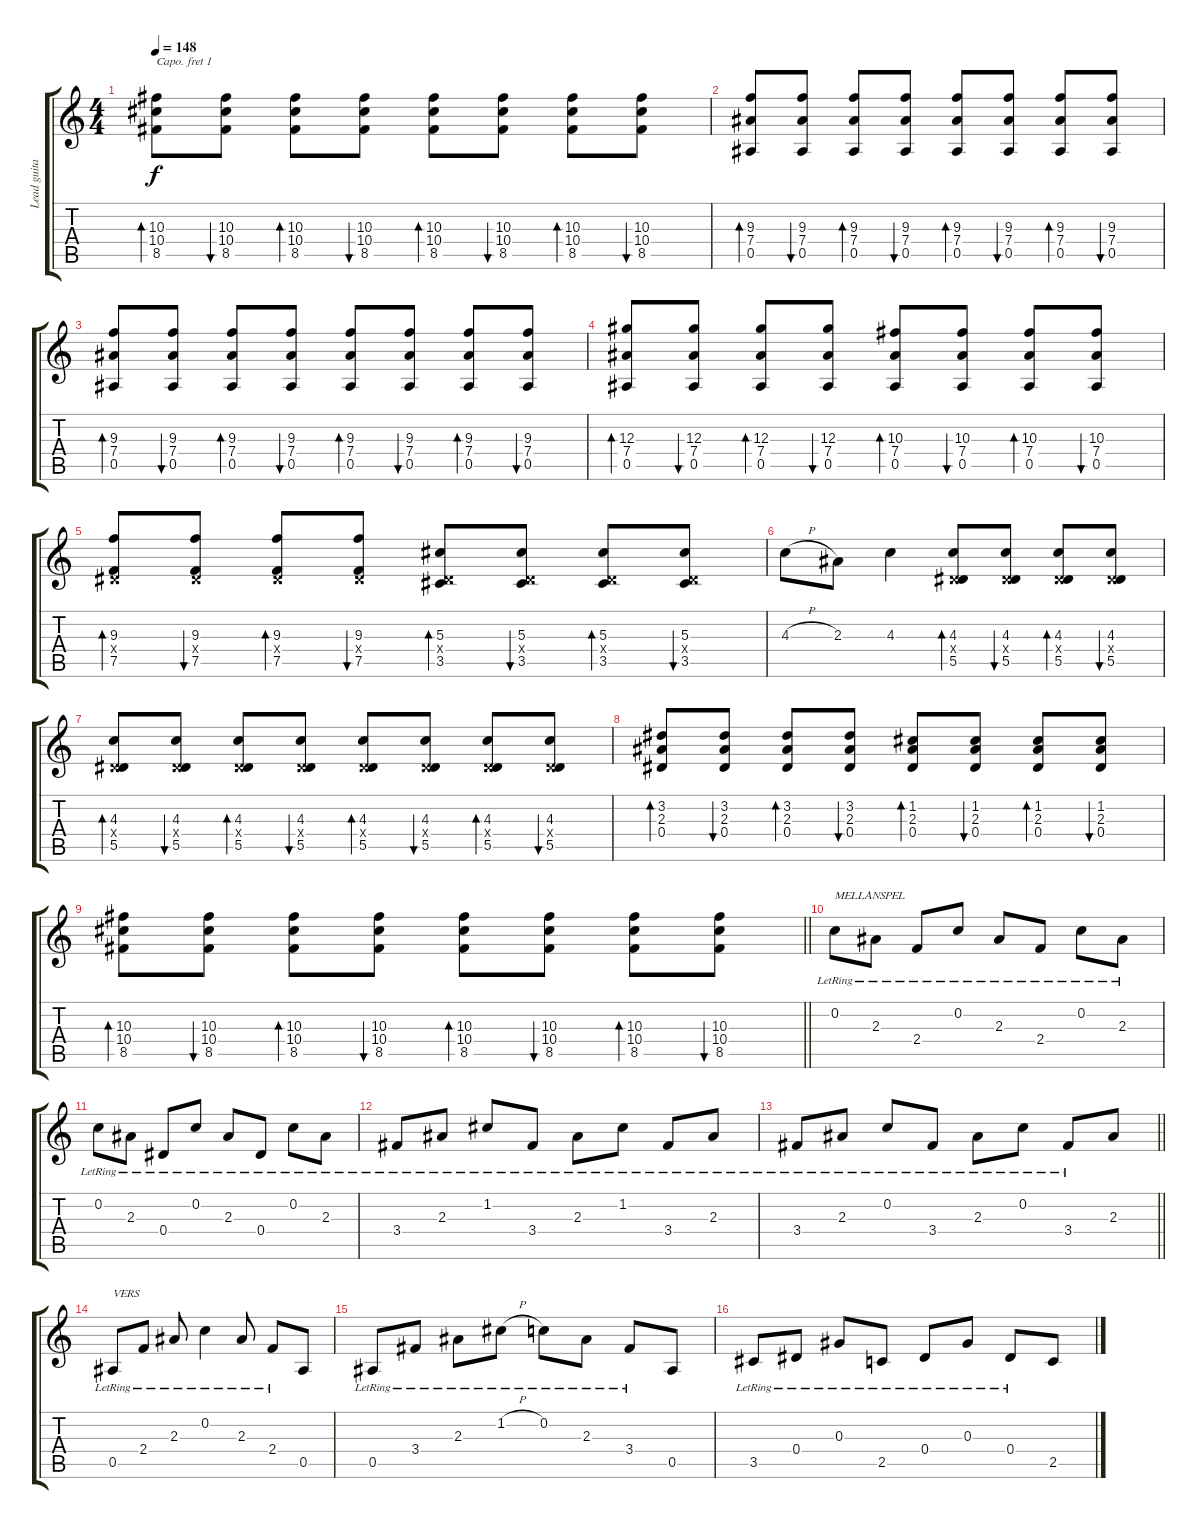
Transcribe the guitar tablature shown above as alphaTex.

\track ("Lead guitar" "Lead guita") {instrument acousticguitarsteel}
\staff {score tabs}
\capo 1
\tuning (E4 B3 G3 D3 A2 E2) {hide}
\ts (4 4)
\tempo 148
\clef g2
\ks c
(10.3 10.4 8.5).8{bd 60 dy f} (10.3 10.4 8.5).8{bu 60} (10.3 10.4 8.5).8{bd 60} (10.3 10.4 8.5).8{bu 60} (10.3 10.4 8.5).8{bd 60} (10.3 10.4 8.5).8{bu 60} (10.3 10.4 8.5).8{bd 60} (10.3 10.4 8.5).8{bu 60} |
(9.3 7.4 0.5).8{bd 60} (9.3 7.4 0.5).8{bu 60} (9.3 7.4 0.5).8{bd 60} (9.3 7.4 0.5).8{bu 60} (9.3 7.4 0.5).8{bd 60} (9.3 7.4 0.5).8{bu 60} (9.3 7.4 0.5).8{bd 60} (9.3 7.4 0.5).8{bu 60} |
(9.3 7.4 0.5).8{bd 60} (9.3 7.4 0.5).8{bu 60} (9.3 7.4 0.5).8{bd 60} (9.3 7.4 0.5).8{bu 60} (9.3 7.4 0.5).8{bd 60} (9.3 7.4 0.5).8{bu 60} (9.3 7.4 0.5).8{bd 60} (9.3 7.4 0.5).8{bu 60} |
(12.3 7.4 0.5).8{bd 60} (12.3 7.4 0.5).8{bu 60} (12.3 7.4 0.5).8{bd 60} (12.3 7.4 0.5).8{bu 60} (10.3 7.4 0.5).8{bd 60} (10.3 7.4 0.5).8{bu 60} (10.3 7.4 0.5).8{bd 60} (10.3 7.4 0.5).8{bu 60} |
(9.3 0.4{x} 7.5).8{bd 60} (9.3 0.4{x} 7.5).8{bu 60} (9.3 0.4{x} 7.5).8{bd 60} (9.3 0.4{x} 7.5).8{bu 60} (5.3 0.4{x} 3.5).8{bd 60} (5.3 0.4{x} 3.5).8{bu 60} (5.3 0.4{x} 3.5).8{bd 60} (5.3 0.4{x} 3.5).8{bu 60} |
4.3{h}.8 2.3.8 4.3.4 (4.3 0.4{x} 5.5).8{bd 60} (4.3 0.4{x} 5.5).8{bu 60} (4.3 0.4{x} 5.5).8{bd 60} (4.3 0.4{x} 5.5).8{bu 60} |
(4.3 0.4{x} 5.5).8{bd 60} (4.3 0.4{x} 5.5).8{bu 60} (4.3 0.4{x} 5.5).8{bd 60} (4.3 0.4{x} 5.5).8{bu 60} (4.3 0.4{x} 5.5).8{bd 60} (4.3 0.4{x} 5.5).8{bu 60} (4.3 0.4{x} 5.5).8{bd 60} (4.3 0.4{x} 5.5).8{bu 60} |
(3.2 2.3 0.4).8{bd 60} (3.2 2.3 0.4).8{bu 60} (3.2 2.3 0.4).8{bd 60} (3.2 2.3 0.4).8{bu 60} (1.2 2.3 0.4).8{bd 60} (1.2 2.3 0.4).8{bu 60} (1.2 2.3 0.4).8{bd 60} (1.2 2.3 0.4).8{bu 60} |
\barLineRight lightlight
(10.3 10.4 8.5).8{bd 60} (10.3 10.4 8.5).8{bu 60} (10.3 10.4 8.5).8{bd 60} (10.3 10.4 8.5).8{bu 60} (10.3 10.4 8.5).8{bd 60} (10.3 10.4 8.5).8{bu 60} (10.3 10.4 8.5).8{bd 60} (10.3 10.4 8.5).8{bu 60} |
0.2{lr}.8{txt "MELLANSPEL"} 2.3{lr}.8 2.4{lr}.8 0.2{lr}.8 2.3{lr}.8 2.4{lr}.8 0.2{lr}.8 2.3{lr}.8 |
0.2{lr}.8 2.3{lr}.8 0.4{lr}.8 0.2{lr}.8 2.3{lr}.8 0.4{lr}.8 0.2{lr}.8 2.3{lr}.8 |
3.4{lr}.8 2.3{lr}.8 1.2{lr}.8 3.4{lr}.8 2.3{lr}.8 1.2{lr}.8 3.4{lr}.8 2.3{lr}.8 |
\barLineRight lightlight
3.4{lr}.8 2.3{lr}.8 0.2{lr}.8 3.4{lr}.8 2.3{lr}.8 0.2{lr}.8 3.4{lr}.8 2.3.8 |
0.5{lr}.8{txt "VERS"} 2.4{lr}.8 2.3{lr}.8 0.2{lr}.4 2.3{lr}.8 2.4{lr}.8 0.5.8 |
0.5{lr}.8 3.4{lr}.8 2.3{lr}.8 1.2{h lr}.8 0.2{lr}.8 2.3{lr}.8 3.4{lr}.8 0.5.8 |
3.5{lr}.8 0.4{lr}.8 0.3{lr}.8 2.5{lr}.8 0.4{lr}.8 0.3{lr}.8 0.4{lr}.8 2.5.8
